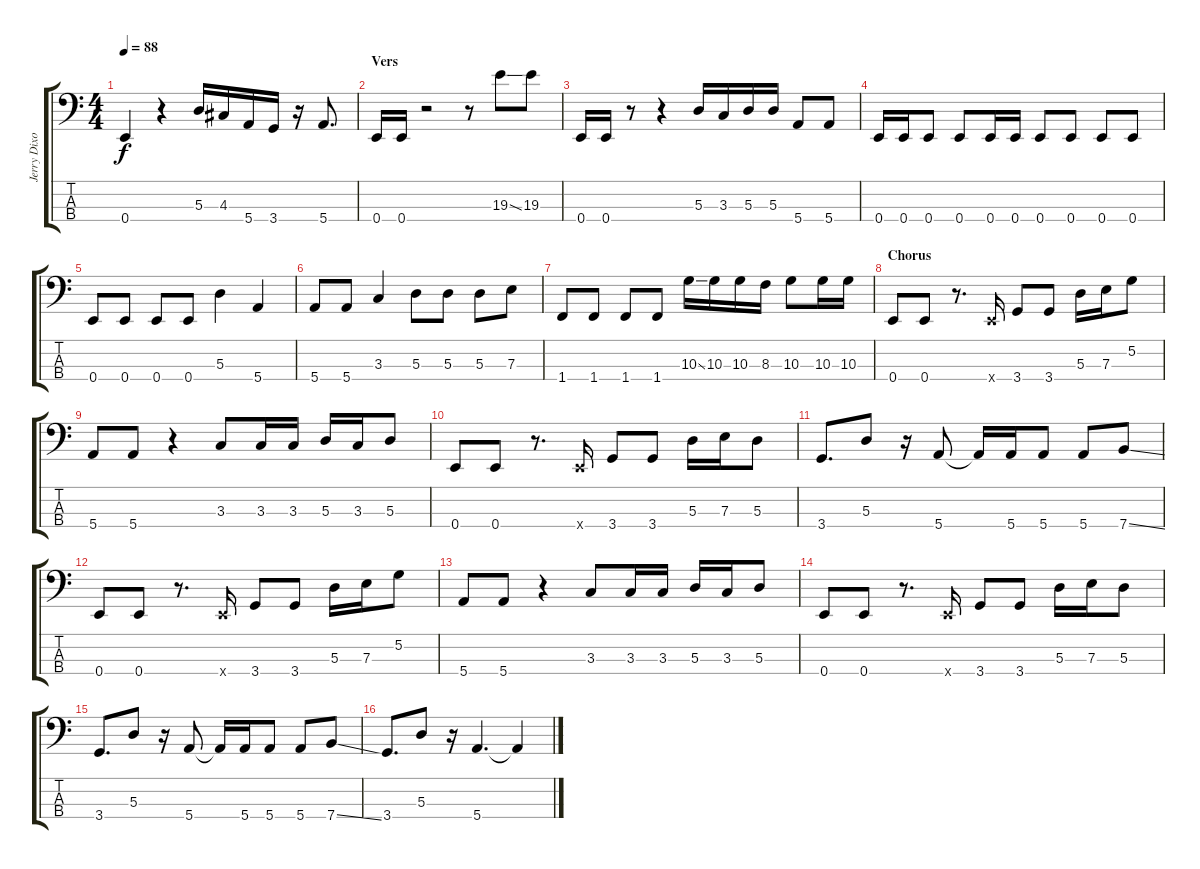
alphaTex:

\track ("Jerry Dixon" "Jerry Dixo") {instrument electricbassfinger}
\staff {score tabs}
\tuning (G2 D2 A1 E1) {hide}
\ts (4 4)
\tempo 88
\clef f4
\ks c
0.4.4{dy f} r.4 5.3.16 4.3.16 5.4.16 3.4.16 r.16 5.4.8{d} |
\section ("" "Vers")
0.4.16 0.4.16 r.2 r.8 19.3{ss}.8 19.3.8 |
0.4.16 0.4.16 r.8 r.4 5.3.16 3.3.16 5.3.16 5.3.16 5.4.8 5.4.8 |
0.4.16 0.4.16 0.4.8 0.4.8 0.4.16 0.4.16 0.4.8 0.4.8 0.4.8 0.4.8 |
0.4.8 0.4.8 0.4.8 0.4.8 5.3.4 5.4.4 |
5.4.8 5.4.8 3.3.4 5.3.8 5.3.8 5.3.8 7.3.8 |
1.4.8 1.4.8 1.4.8 1.4.8 10.3{ss}.16 10.3.16 10.3.16 8.3.16 10.3.8 10.3.16 10.3.16 |
\section ("" "Chorus")
0.4.8 0.4.8 r.8{d} 0.4{x}.16 3.4.8 3.4.8 5.3.16 7.3.16 5.2.8 |
5.4.8 5.4.8 r.4 3.3.8 3.3.16 3.3.16 5.3.16 3.3.16 5.3.8 |
0.4.8 0.4.8 r.8{d} 0.4{x}.16 3.4.8 3.4.8 5.3.16 7.3.16 5.3.8 |
3.4.8{d} 5.3.8 r.16 5.4.8 5.4{t}.16 5.4.16 5.4.8 5.4.8 7.4{ss}.8 |
0.4.8 0.4.8 r.8{d} 0.4{x}.16 3.4.8 3.4.8 5.3.16 7.3.16 5.2.8 |
5.4.8 5.4.8 r.4 3.3.8 3.3.16 3.3.16 5.3.16 3.3.16 5.3.8 |
0.4.8 0.4.8 r.8{d} 0.4{x}.16 3.4.8 3.4.8 5.3.16 7.3.16 5.3.8 |
3.4.8{d} 5.3.8 r.16 5.4.8 5.4{t}.16 5.4.16 5.4.8 5.4.8 7.4{ss}.8 |
3.4.8{d} 5.3.8 r.16 5.4.4{d} 5.4{t}.4
